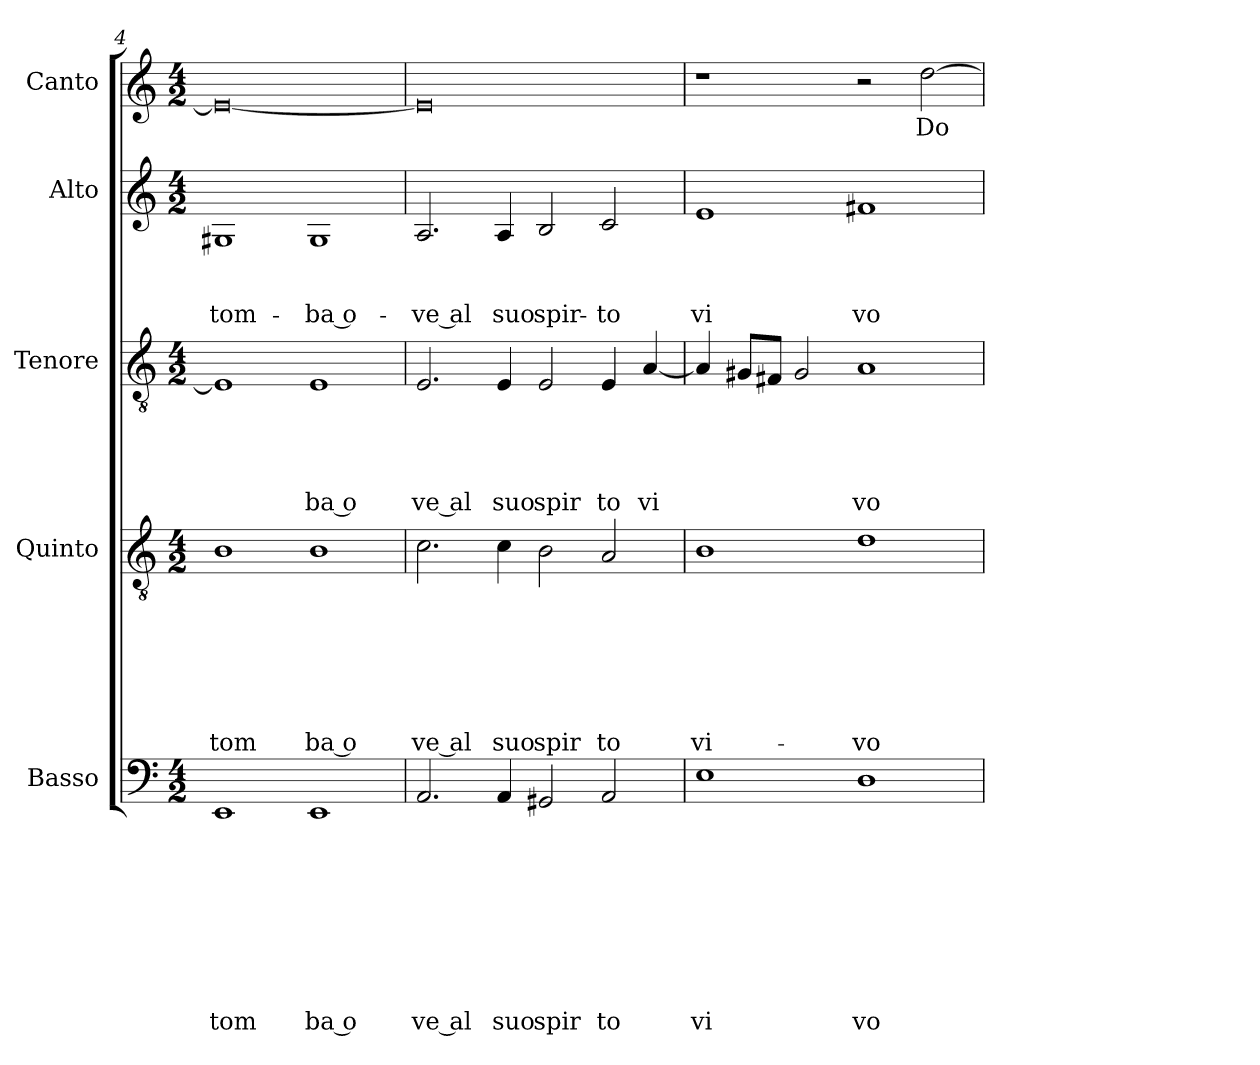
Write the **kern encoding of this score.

**kern	**text	**text	**text	**text	**text	**text	**text	**text	**text	**kern	**text	**text	**text	**text	**text	**text	**text	**kern	**text	**text	**text	**text	**text	**kern	**text	**text	**text	**kern	**text
*part5	*part5	*part5	*part5	*part5	*part5	*part5	*part5	*part5	*part5	*part4	*part4	*part4	*part4	*part4	*part4	*part4	*part4	*part3	*part3	*part3	*part3	*part3	*part3	*part2	*part2	*part2	*part2	*part1	*part1
*staff5	*staff5	*staff5	*staff5	*staff5	*staff5	*staff5	*staff5	*staff5	*staff5	*staff4	*staff4	*staff4	*staff4	*staff4	*staff4	*staff4	*staff4	*staff3	*staff3	*staff3	*staff3	*staff3	*staff3	*staff2	*staff2	*staff2	*staff2	*staff1	*staff1
*I"Basso	*	*	*	*	*	*	*	*	*	*I"Quinto	*	*	*	*	*	*	*	*I"Tenore	*	*	*	*	*	*I"Alto	*	*	*	*I"Canto	*
*I'Basso	*	*	*	*	*	*	*	*	*	*I'Quinto	*	*	*	*	*	*	*	*I'Tenore	*	*	*	*	*	*I'Alto	*	*	*	*I'Canto	*
*clefF4	*	*	*	*	*	*	*	*	*	*clefGv2	*	*	*	*	*	*	*	*clefGv2	*	*	*	*	*	*clefG2	*	*	*	*clefG2	*
*k[]	*	*	*	*	*	*	*	*	*	*k[]	*	*	*	*	*	*	*	*k[]	*	*	*	*	*	*k[]	*	*	*	*k[]	*
*C:	*	*	*	*	*	*	*	*	*	*C:	*	*	*	*	*	*	*	*C:	*	*	*	*	*	*C:	*	*	*	*C:	*
*M4/2	*	*	*	*	*	*	*	*	*	*M4/2	*	*	*	*	*	*	*	*M4/2	*	*	*	*	*	*M4/2	*	*	*	*M4/2	*
=4	=4	=4	=4	=4	=4	=4	=4	=4	=4	=4	=4	=4	=4	=4	=4	=4	=4	=4	=4	=4	=4	=4	=4	=4	=4	=4	=4	=4	=4
!	!	!	!	!	!	!	!	!	!LO:LY:b	!	!	!	!	!	!	!	!LO:LY:b	!	!	!	!	!	!	!	!	!	!LO:LY:b	!	!
1EE	.	.	.	.	.	.	.	.	tom	1B	.	.	.	.	.	.	tom	1E]	.	.	.	.	.	1G#X	.	.	tom-	0e_	.
!	!	!	!	!	!	!	!	!	!LO:LY:b:rj	!	!	!	!	!	!	!	!LO:LY:b:rj	!	!	!	!	!	!LO:LY:b:rj	!	!	!	!LO:LY:b:rj	!	!
1EE	.	.	.	.	.	.	.	.	ba o	1B	.	.	.	.	.	.	ba o	1E	.	.	.	.	ba o	1G#	.	.	-ba o-	.	.
=5	=5	=5	=5	=5	=5	=5	=5	=5	=5	=5	=5	=5	=5	=5	=5	=5	=5	=5	=5	=5	=5	=5	=5	=5	=5	=5	=5	=5	=5
!	!	!	!	!	!	!	!	!	!LO:LY:b:rj	!	!	!	!	!	!	!	!LO:LY:b:rj	!	!	!	!	!	!LO:LY:b:rj	!	!	!	!LO:LY:b:rj	!	!
2.AA/	.	.	.	.	.	.	.	.	ve al	2.c\	.	.	.	.	.	.	ve al	2.E/	.	.	.	.	ve al	2.A/	.	.	-ve al	0e<]	.
!	!	!	!	!	!	!	!	!	!LO:LY:b	!	!	!	!	!	!	!	!LO:LY:b	!	!	!	!	!	!LO:LY:b	!	!	!	!LO:LY:b	!	!
4AA/	.	.	.	.	.	.	.	.	suo	4c\	.	.	.	.	.	.	suo	4E/	.	.	.	.	suo	4A/	.	.	suo	.	.
!	!	!	!	!	!	!	!	!	!LO:LY:b	!	!	!	!	!	!	!	!LO:LY:b	!	!	!	!	!	!LO:LY:b	!	!	!	!LO:LY:b	!	!
2GG#X/	.	.	.	.	.	.	.	.	spir	2B\	.	.	.	.	.	.	spir	2E/	.	.	.	.	spir	2B/	.	.	spir-	.	.
!	!	!	!	!	!	!	!	!	!LO:LY:b	!	!	!	!	!	!	!	!LO:LY:b	!	!	!	!	!	!LO:LY:b	!	!	!	!LO:LY:b	!	!
2AA/	.	.	.	.	.	.	.	.	to	2A/	.	.	.	.	.	.	to	4E/	.	.	.	.	to	2c/	.	.	-to	.	.
!	!	!	!	!	!	!	!	!	!	!	!	!	!	!	!	!	!	!	!	!	!	!	!LO:LY:b	!	!	!	!	!	!
.	.	.	.	.	.	.	.	.	.	.	.	.	.	.	.	.	.	[<4A/	.	.	.	.	vi	.	.	.	.	.	.
!!LO:LB:g=z
=6	=6	=6	=6	=6	=6	=6	=6	=6	=6	=6	=6	=6	=6	=6	=6	=6	=6	=6	=6	=6	=6	=6	=6	=6	=6	=6	=6	=6	=6
!	!	!	!	!	!	!	!	!	!LO:LY:b	!	!	!	!	!	!	!	!LO:LY:b	!	!	!	!	!	!	!	!	!	!LO:LY:b	!	!
1E	.	.	.	.	.	.	.	.	vi	1B	.	.	.	.	.	.	vi-	4A/]	.	.	.	.	.	1e	.	.	vi	1r	.
.	.	.	.	.	.	.	.	.	.	.	.	.	.	.	.	.	.	8G#X/L	.	.	.	.	.	.	.	.	.	.	.
.	.	.	.	.	.	.	.	.	.	.	.	.	.	.	.	.	.	8F#X/J	.	.	.	.	.	.	.	.	.	.	.
.	.	.	.	.	.	.	.	.	.	.	.	.	.	.	.	.	.	2G#/	.	.	.	.	.	.	.	.	.	.	.
!	!	!	!	!	!	!	!	!	!LO:LY:b	!	!	!	!	!	!	!	!LO:LY:b	!	!	!	!	!	!LO:LY:b	!	!	!	!LO:LY:b	!	!
1D	.	.	.	.	.	.	.	.	vo	1d	.	.	.	.	.	.	-vo	1A	.	.	.	.	vo	1f#X	.	.	vo	2r	.
!	!	!	!	!	!	!	!	!	!	!	!	!	!	!	!	!	!	!	!	!	!	!	!	!	!	!	!	!	!LO:LY:b
.	.	.	.	.	.	.	.	.	.	.	.	.	.	.	.	.	.	.	.	.	.	.	.	.	.	.	.	[>2dd\	Do-
=	=	=	=	=	=	=	=	=	=	=	=	=	=	=	=	=	=	=	=	=	=	=	=	=	=	=	=	=	=
*-	*-	*-	*-	*-	*-	*-	*-	*-	*-	*-	*-	*-	*-	*-	*-	*-	*-	*-	*-	*-	*-	*-	*-	*-	*-	*-	*-	*-	*-
